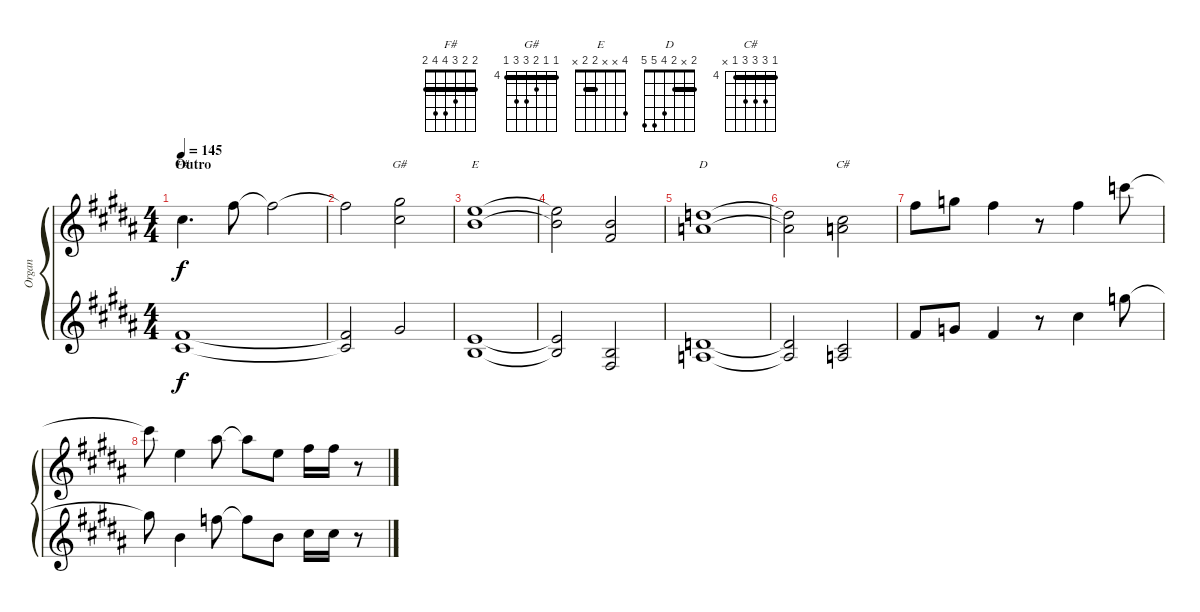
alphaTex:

\defaultSystemsLayout 4
\bracketExtendMode groupsimilarinstruments
\otherSystemsTrackNameOrientation horizontal
\track ("Organ / E. Piano" "Organ") {multiBarRest instrument drawbarorgan}
\staff {score}
\tuning (E4 B3 G3 D3 A2 E2)
\chord ("F#" 2 2 3 4 4 2) {showfingering false barre (2 2)}
\chord ("G#" 4 4 5 6 6 4) {firstfret 4 showfingering false barre (4 4)}
\chord ("E" 4 x x 2 2 x) {showfingering false barre 2}
\chord ("D" 2 x 2 4 5 5) {showfingering false barre 2}
\chord ("C#" 4 6 6 6 4 x) {firstfret 4 showfingering false barre 4}
\ts (4 4)
\section ("" "Outro")
\tempo 145
\clef g2
\ks b
9.1{acc #}.4{d ch "F#" dy f instrument drawbarorgan beam Down} 14.1{acc #}.8{beam Down} 14.1{t acc #}.2{beam Down} |
14.1{t acc #}.2{beam Down} (16.1{acc #} 14.2{acc #}).2{ch "G#" beam Down} |
(12.2{acc forcenatural} 12.1{acc forcenatural}).1{ch "E" beam Down} |
(12.1{t acc forcenatural} 12.2{t acc forcenatural}).2{beam Down} (7.1{acc forcenatural} 7.2{acc #}).2{beam Up} |
(10.2{acc forcenatural} 10.1{acc forcenatural}).1{ch "D" beam Down} |
(10.1{t acc forcenatural} 10.2{t acc forcenatural}).2{beam Down} (14.3{acc forcenatural} 14.2{acc #}).2{ch "C#" beam Down} |
14.1{acc #}.8{beam Down} 15.1{acc forcenatural}.8{beam Down} 14.1{acc #}.4{beam Down} r.8{beam Down} 14.1{acc #}.4{beam Down} 20.1{acc forcenatural}.8{beam Down} |
20.1{t acc forcenatural}.8{beam Down} 17.2{acc forcenatural}.4{beam Down} 18.1{acc #}.8{beam Down} 18.1{t acc #}.8{beam Down} 12.1{acc forcenatural}.8{beam Down} 14.1{acc #}.16{beam Down} 14.1{acc #}.16{beam Down} r.8{beam Down}
\staff {score}
\tuning (E4 B3 G3 D3 A2 E2)
\clef g2
\ottava regular
\simile none
\ks b
(2.1{acc #} 2.2{acc #}).1{dy f beam Up} |
(2.2{t acc #} 2.1{t acc #}).2{beam Up} 4.1{acc #}.2{beam Up} |
(0.1{acc forcenatural} 0.2{acc forcenatural}).1{beam Up} |
(0.2{t acc forcenatural} 0.1{t acc forcenatural}).2{beam Up} (4.3{acc forcenatural} 4.4{acc #}).2{beam Up} |
(7.4{acc forcenatural} 7.3{acc forcenatural}).1{beam Up} |
(7.4{t acc forcenatural} 7.3{t acc forcenatural}).2{beam Up} (2.2{acc #} 2.3{acc forcenatural}).2{beam Up} |
2.1{acc #}.8{beam Up} 3.1{acc forcenatural}.8{beam Up} 2.1{acc #}.4{beam Up} r.8{beam Up} 14.2{acc #}.4{beam Down} 15.1{acc forcenatural}.8{beam Down} |
15.1{t acc forcenatural}.8{beam Down} 12.2{acc forcenatural}.4{beam Down} 13.1{acc forcenatural}.8{beam Down} 13.1{t acc forcenatural}.8{beam Down} 12.2{acc forcenatural}.8{beam Down} 9.1{acc #}.16{beam Down} 9.1{acc #}.16{beam Down} r.8{beam Down}
